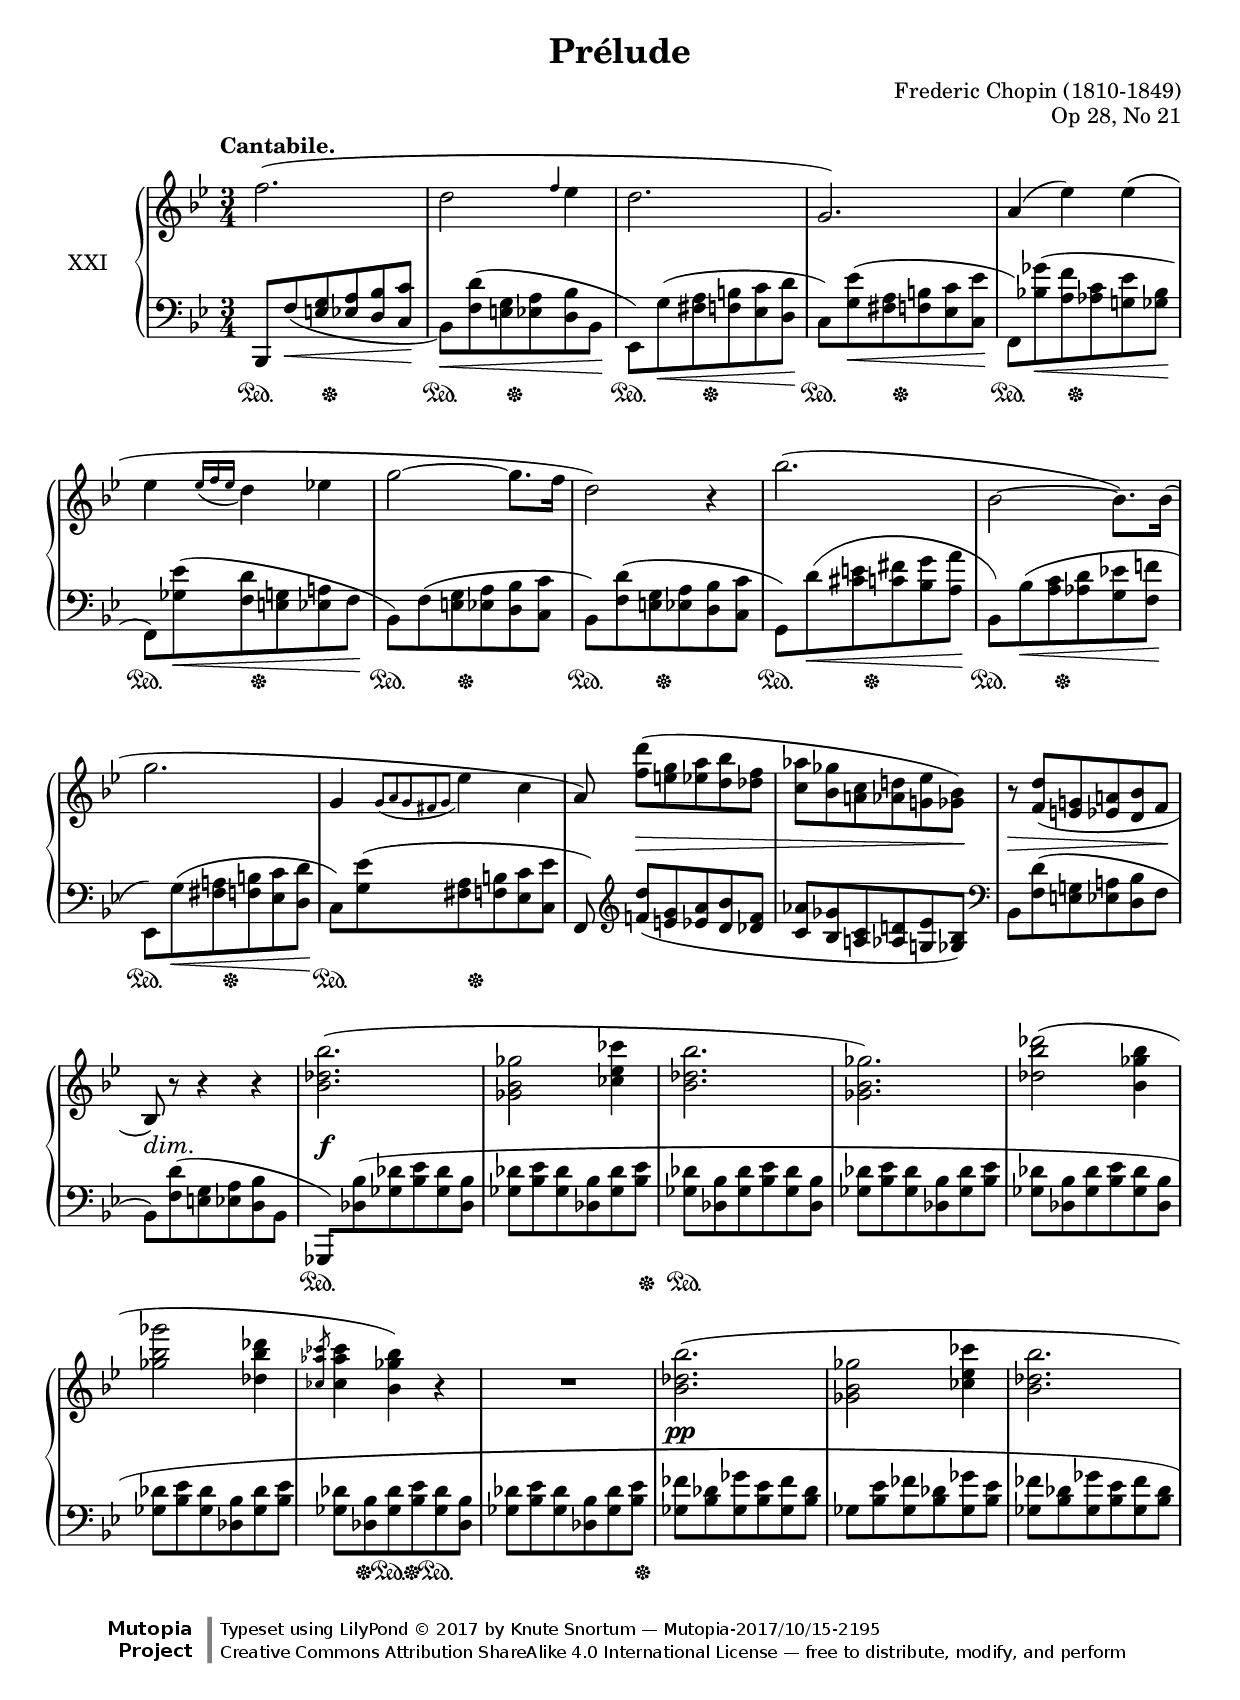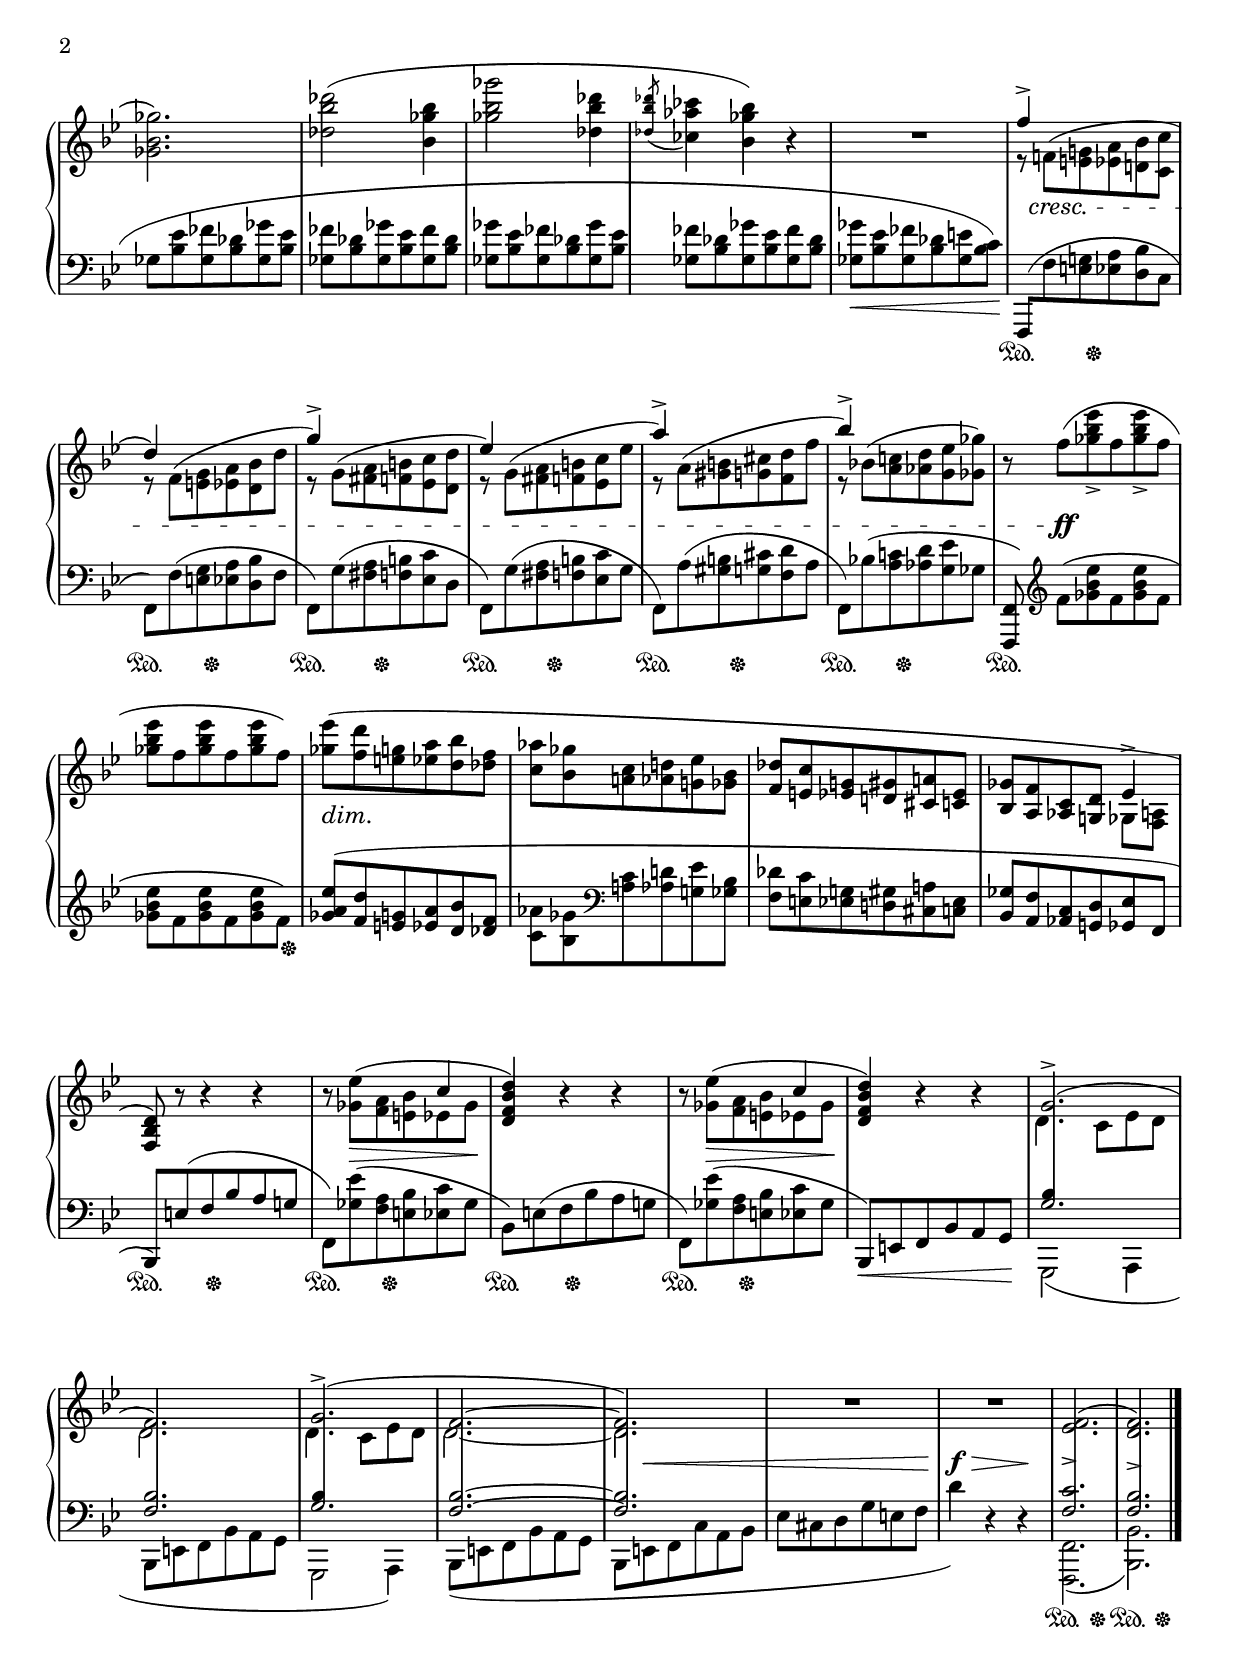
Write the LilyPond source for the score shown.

%...+....1....+....2....+....3....+....4....+....5....+....6....+....7....+....

\version "2.19.61"
\language "english"

\header {
  title = "Prélude"
  composer = "Frederic Chopin (1810-1849)"
  opus = "Op 28, No 21"
  date = "1837"
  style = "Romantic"
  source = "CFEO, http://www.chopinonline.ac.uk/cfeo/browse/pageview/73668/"
  
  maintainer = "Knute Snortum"
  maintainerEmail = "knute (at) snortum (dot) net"
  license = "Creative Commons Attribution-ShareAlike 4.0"
  
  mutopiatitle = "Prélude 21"
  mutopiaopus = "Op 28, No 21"
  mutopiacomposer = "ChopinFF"
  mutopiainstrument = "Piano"
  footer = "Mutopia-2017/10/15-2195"
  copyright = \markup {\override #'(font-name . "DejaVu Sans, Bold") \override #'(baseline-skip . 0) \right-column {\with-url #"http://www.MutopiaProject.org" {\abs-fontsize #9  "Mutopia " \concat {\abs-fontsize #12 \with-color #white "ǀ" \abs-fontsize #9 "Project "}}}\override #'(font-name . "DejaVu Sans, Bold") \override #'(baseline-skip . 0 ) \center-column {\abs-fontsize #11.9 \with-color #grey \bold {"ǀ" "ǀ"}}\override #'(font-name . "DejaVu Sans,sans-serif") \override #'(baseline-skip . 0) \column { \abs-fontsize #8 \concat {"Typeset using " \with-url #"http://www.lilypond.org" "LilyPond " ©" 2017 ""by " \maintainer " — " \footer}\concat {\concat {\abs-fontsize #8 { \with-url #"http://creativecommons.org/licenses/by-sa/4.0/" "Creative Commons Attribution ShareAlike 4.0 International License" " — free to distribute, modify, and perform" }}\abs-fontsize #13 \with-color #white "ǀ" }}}
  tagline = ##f
}

% #(ly:expect-warning "part of warning message")

sd = \sustainOn 
su = \sustainOff

hideOneNote = {
  \once \omit Stem
  \once \omit Flag
}

slurShapeA = \shape #'((0 . 0) (0 . -1.5) (0 . -1) (0 . 3)) \etc
slurShapeB = \tweak Slur.positions #'(0 . 3) \etc
slurShapeC = \tweak Slur.positions #'(2 . 2) \etc
slurShapeD = \tweak Slur.positions #'(0 . 3) \etc
slurShapeE = \shape #'((0 . 0) (0 . 0) (0 . 0.5) (-0.5 . 2)) \etc
slurShapeF = \tweak Slur.positions #'(0 . 4) \etc
slurShapeG = \tweak Slur.positions #'(0 . 3) \etc
slurShapeH = \tweak Slur.positions #'(0 . 1) \etc
slurShapeI = \shape #'((0 . 0) (0 . -0.5) (0 . 0.5) (0 . 2)) \etc
slurShapeJ = \shape #'((0 . 0) (0 . -0.5) (0 . 0.5) (0 . 2)) \etc
slurShapeK = \shape #'((0 . 0) (0 . -0.5) (0 . 0.5) (0 . 2)) \etc
slurShapeL = \shape #'((0 . 0) (0 . -0.5) (0 . 0.5) (0 . 2)) \etc

hshiftNoteA = {
  \once \override NoteHead.X-offset = -0.5
  \once \override Stem.X-offset = -0.5
}

global = {
  \key bf \major
  \time 3/4
  \accidentalStyle piano
}

rightHand = \relative {
  \global
  \clef treble
  \set Score.tempoHideNote = ##t
  \tempo "Cantabile." 4 = 66
  
  | f''2. (
  | d2 \grace { f4 } ef4
  | d2.
  | g,2. )
  | a4 ( ef' ) ef (
  | ef4 \acciaccatura { ef16 f ef } d4 ef 
  | g2 ~ g8. f16
  | d2 ) r4
  
  \barNumberCheck 9
  | bf'2. (
  | bf,2 ~ bf8. ) bf16 (
  | g'2.
  | g,4 \acciaccatura { g8 [ a g s fs g ] } ef'4 c
  | a8 ) <f' d'> ( [ <e g> <ef a> <d bf'> <df f> ]
  | <c af'>8 <bf gf'> <a c> <af d> <g ef'> <gf bf> )
  | r8 <f d'> ( <e g> <ef a> <d bf'> f
  | bf,8 ) r r4 r
  
  \barNumberCheck 17
  | <bf' df bf'>2. (
  | <gf bf gf'>2 <cf ef cf'>4
  | <bf df bf'>2.
  | <gf bf gf'>2. )
  | <df' bf' df>2 ( <bf gf' bf>4
  | <gf' bf gf'>2 <df bf' df>4
  | \slashedGrace { <cf af' cf>8 } q4 <bf gf' bf> ) r
  | R2.
  
  \barNumberCheck 25
  | <bf df bf'>2. (
  | <gf bf gf'>2 <cf ef cf'>4
  | <bf df bf'>2.
  | <gf bf gf'>2. )
  | <df' bf' df>2 ( <bf gf' bf>4
  | <gf' bf gf'>2 <df bf' df>4
  | \acciaccatura { <df bf' df>8 } <cf af' cf>4 <bf gf' bf> ) r
  | R2.
  
  \barNumberCheck 33
  <<
    \new Voice {
      \voiceOne
      | f'4-> s2
      | d4 s2
      | g4-> s2
      | ef4 s2
      | a4-> s2
      | bf4-> s2
    }
    \new Voice {
      \voiceTwo
      | r8 f, ^( <e g> <ef a> <d bf'> <c c'>
      | \hideOneNote d'8 ) f, ^( [ <e g> <ef a> <d bf'> d' ]
      | \hideOneNote g8 ) g, ^( [ <fs a> <f b> <ef c'> <d d'> ]
      | \hideOneNote ef'8 ) g, ^( [ <fs a> <f b> <ef c'> ef' ]
      | \hideOneNote a8 ) a, ^( [ <gs b> <g cs> <f d'> f' ]
      | \hideOneNote bf8 ) bf, ^( [ <a c> <af d> <g ef'> <gf gf'> ] )
    }
    \new Voice {
      \voiceFour
      | s2.
      | r8 s s2
      | r8 s s2
      | r8 s s2
      | r8 s s2
      | r8 s s2
    }
  >>
  | r8 f' ( <gf bf ef>_> f <gf bf ef>_> f 
  | <gf bf ef>8 f <gf bf ef> f <gf bf ef> f )
  
  \barNumberCheck 41
  | <gf ef'>8 ( <f d'> <e g> <ef a> <d bf'> <df f>
  | <c af'>8 <bf gf'> <a c> <af d> <g ef'> <gf bf>
  | <f df'>8 <e c'> <ef g> <d gs> <cs a'> <c ef>
  | <bf gf'>8 <a f'> <af c> <g d'> << { ef'4-> } \\ { gf,8 <f a> } >>
  | <f bf d>8 ) r r4 r
  | r8 << { s8 s4 c'' } \\ { <gf ef'>8 ^( <f a> <e bf'> ef gf
  | \oneVoice <d f bf d>4 ) } >> r r 
  | r8 << { s8 s4 c' } \\ { <gf ef'>8 ^( <f a> <e bf'> ef gf
  
  \barNumberCheck 49
  | \oneVoice <d f bf d>4 ) } >> r r
  <<
    \new Voice {
      \voiceOne
      | g2.-> (
      | f2. )
      | g2.-> (
      | f2. ~
      | f2. )
      \oneVoice
      | R2.
      | R2.
      \voiceOne
      | <ef f>2. (
      | <d f>2. )
      |
    }
    \new Voice {
      \voiceTwo
      | \hshiftNoteA d4. c8 ef d
      | \hshiftNoteA d2.
      | \hshiftNoteA d4. c8 ef d
      | \hshiftNoteA d2. ~
      | d2.
      | 
    }
  >>
  \bar "|."
}

leftHand = \relative {
  \global
  \clef bass
  
  | bf,,8 f'' _( \< <e g> <ef a> <d bf'> <c c'> \!
  | bf8 ) \< <f' d'> ( <e g> <ef a> <d bf'> bf \!
  | ef,8 ) g' ( \< <fs a> <f b> <ef c'> <d d'> \!
  | c8 ) <g' ef'> ( \< <fs a> <f b> <ef c'> <c ef'> \!
  | f,8 ) <bf' gf'> -\slurShapeE ( \< <a f'> <af c> <g ef'> <gf bf> \!
  | f,8 ) <gf' ef'> ( \< <f d'> <e g> <ef a> f \!
  | bf,8 ) f' -\slurShapeB ( <e g> <ef a> <d bf'> <c c'> 
  | bf8 ) <f' d'> ( <e g> <ef a> <d bf'> <c c'>
  
  \barNumberCheck 9
  | g8 ) d'' -\slurShapeA ( \< <cs e> <c fs> <bf g'> <a a'> \!
  | bf,8 ) bf' -\slurShapeF ( \< <a c> <af d> <g ef'> <f f'> \!
  | ef,8 ) g' -\slurShapeG ( \< <fs a> <f b> <ef c'> <d d'> \!
  | c8 ) <g' ef'> ( <fs a> <f b> <ef c'> <c ef'>
  | f,8 ) \clef treble <f'' d'> ( [ <e g> <ef a> <d bf'> <df f> ]
  | <c af'> <bf gf'> <a c> <af d> <g ef'> <gf bf> ) \clef bass
  | bf,8 <f' d'> ( <e g> <ef a> <d bf'> f
  | bf,8 ) <f' d'> ( <e g> <ef a> <d bf'> bf
  
  \barNumberCheck 17
  \override Beam.auto-knee-gap = 4
  \once \override Beam.positions = #'(-2.5 . -2.5)
  | gf,8 ) <df'' bf'> ( <gf df'> <bf ef> <gf df'> <df bf'> 
  | \stemNeutral <gf df'>8 <bf ef> <gf df'> <df bf'> <gf df'> <bf ef> 
  | <gf df'>8 <df bf'> <gf df'> <bf ef> <gf df'> <df bf'>
  | <gf df'>8 <bf ef> <gf df'> <df bf'> <gf df'> <bf ef>
  | <gf df'>8 <df bf'> <gf df'> <bf ef> <gf df'> <df bf'>
  | <gf df'>8 <bf ef> <gf df'> <df bf'> <gf df'> <bf ef>
  | <gf df'>8 <df bf'> <gf df'> <bf ef> <gf df'> <df bf'>
  | <gf df'>8 <bf ef> <gf df'> <df bf'> <gf df'> <bf ef>
  
  \barNumberCheck 25
  | <gf ff'>8 <bf df> <gf gf'> <bf ef> <gf ff'> <bf df>
  | gf8 <bf ef> <gf ff'> <bf df> <gf gf'> <bf ef>
  | <gf ff'>8 <bf df> <gf gf'> <bf ef> <gf ff'> <bf df>
  | gf8 <bf ef> <gf ff'> <bf df> <gf gf'> <bf ef>
  | <gf ff'>8 <bf df> <gf gf'> <bf ef> <gf ff'>8 <bf df> 
  | <gf gf'>8 <bf ef> <gf ff'> <bf df> <gf gf'> <bf ef>
  | <gf ff'>8 <bf df> <gf gf'> <bf ef> <gf ff'>8 <bf df>
  | <gf gf'>8 \< <bf ef> <gf ff'> <bf df> <gf e'> <bf c> ) \!
  
  \barNumberCheck 33
  \once \override Beam.positions = #'(-2.5 . -3)
  | f,,8 -\slurShapeH ( f'' <e g> <ef a> <d bf'> c
  | f,8 ) f' -\slurShapeI ( <e g> <ef a> <d bf'> f
  | f,8 ) g' -\slurShapeJ ( <fs a> <f b> <ef c'> d
  | f,8 ) g' ( <fs a> <f b> <ef c'> g
  | f,8 ) a' -\slurShapeK ( <gs b> <g cs> <f d'> a
  | f,8 ) bf' ( <a c> <af d> <g ef'> gf 
  | <f,, f'>8 ) \clef treble \stemDown f''' -\slurShapeC ( 
    [ <gf bf ef> f <gf bf ef> f ]
  | <gf bf ef>8 f <gf bf ef> f <gf bf ef> f )
  
  \barNumberCheck 41
  \stemNeutral
  | <gf a ef'>8 ( <f d'> <e g> <ef a> <d bf'> <df f>
  | <c af'>8 <bf gf'> \clef bass <a c> <af d> <g ef'> <gf bf>
  | <f df'>8 <e c'> <ef g> <d gs> <cs a'> <c ef>
  | <bf gf'>8 <a f'> <af c> <g d'> <gf ef'> f
  | bf,8 ) e' -\slurShapeD ^( f bf a g 
  | f,8 ) <gf' ef'> ( <f a> <e bf'> <ef c'> gf
  | bf,8 ) e -\slurShapeL ^( f bf a g 
  | f,8 ) <gf' ef'> ( <f a> <e bf'> <ef c'> gf
  
  \barNumberCheck 49
  | bf,,8 ) \< e f bf a g \!
  <<
    \new Voice {
      \voiceThree
      \crossStaff { 
        | << { bf'4 s2 } { g2. } >> 
        | <f bf>2.
        | << { bf4 s2 } { g2. } >> 
        | <f bf>2. ~
        | q2.
        | s2.
        | s2.
        | <f c'>2.->
        | <f bf>2.->
        |
      }
    }
    \new Voice {
      \voiceFour
      | g,,2 ( a4
      | bf8 e f bf a g
      | g,2 a4 )
      | bf8 ( e f bf a g
      | bf,8 e f c' a bf
      | ef cs d g e f
      | d'4 ) \oneVoice r r
      \voiceFour
      | <f,,, f'>2. (
      | <bf bf'>2. )
      |
    }
  >>
}

pedal = {
  | \repeat unfold 8 { s4 \sd s16 s \su s8 s4 }
  
  \barNumberCheck 9
  | \repeat unfold 4 { s4 \sd s16 s \su s8 s4 }
  | s2. * 4
  
  \barNumberCheck 17
  | s2. \sd
  | s2 s8. s16 \su
  | s2. \sd
  | s2. * 3
  | s8 s \su s \sd s \su s4 \sd
  | s2 s8. s16 \su
  
  \barNumberCheck 25
  | s2. * 8
  
  \barNumberCheck 33
  | \repeat unfold 6 { s4 \sd s16 s \su s8 s4 }
  | s2. \sd
  | s2 s8. s16 \su
  
  \barNumberCheck 41
  | s2. * 4
  | \repeat unfold 4 { s4 \sd s16 s \su s8 s4 }
  
  \barNumberCheck 49
  | s2. * 8
  | s2 \sd s4 \su
  | s2 \sd s4 \su
  |
}

dynamics = {
  | \once \omit DynamicText s2. \p
  | s2. * 7
  
  \barNumberCheck 9
  | s2. * 4
  | s8 s \> s2
  | s2 s8 s \!
  | s8 \> 8 s4. s8 \!
  | s8 \dim s \! s4 s
  
  \barNumberCheck 17
  | s2. \f
  | s2. * 7
  
  \barNumberCheck 25
  | s2. \pp
  | s2. * 7
  
  \barNumberCheck 33
  | \once \omit DynamicText s2. \mf \cresc
  | s2. * 5
  | s8 s \ff s2
  | s2.
  
  \barNumberCheck 41
  | s8 \dim s \! s2
  | s2. * 4
  | s8 s \> s4. s8 \!
  | s2.
  | s8 s \> s4. s8 \!
  
  \barNumberCheck 49
  | s2. * 5
  | s8 s \< s2
  | s2.
  | s4 \f \> s s \!
  |
}

#(set-global-staff-size 19) % default 20

\paper {
  ragged-last-bottom = ##f % set to false after editing 

  markup-system-spacing = 
    #'((basic-distance . 2)
       (padding . 1)) % defaults: 1, 0.5
    
  system-system-spacing =
    #'((basic-distance . 12) 
       (minimum-distance . 8)
       (padding . 1)
       (stretchability . 15)) % defaults: 12, 8, 1, 60
    
  %#(set-paper-size "letter") % for testing only
  
  % Variables not affected by scaling of paper size 
  top-margin = 12\mm % default 5
  bottom-margin = 8\mm % default 6
}

% Typeset only
\score {
  \new PianoStaff <<
    \set PianoStaff.instrumentName = #"XXI"
    \new Staff = "upper" \rightHand
    \new Dynamics = "dynamics" \dynamics
    \new Staff = "lower" \leftHand
    \new Dynamics = "pedal" \pedal 
  >>
  \layout {
    \context {
      \Score
      \omit BarNumber
    }
    \context {
      \PianoStaff
      \consists #Span_stem_engraver
    }
  }
}

% Midi only
\score {
  <<
    \new Staff = "upper" << \rightHand \pedal \dynamics >>
    \new Staff = "lower" << \leftHand \pedal \dynamics >>
  >>
  \midi {
  }
}